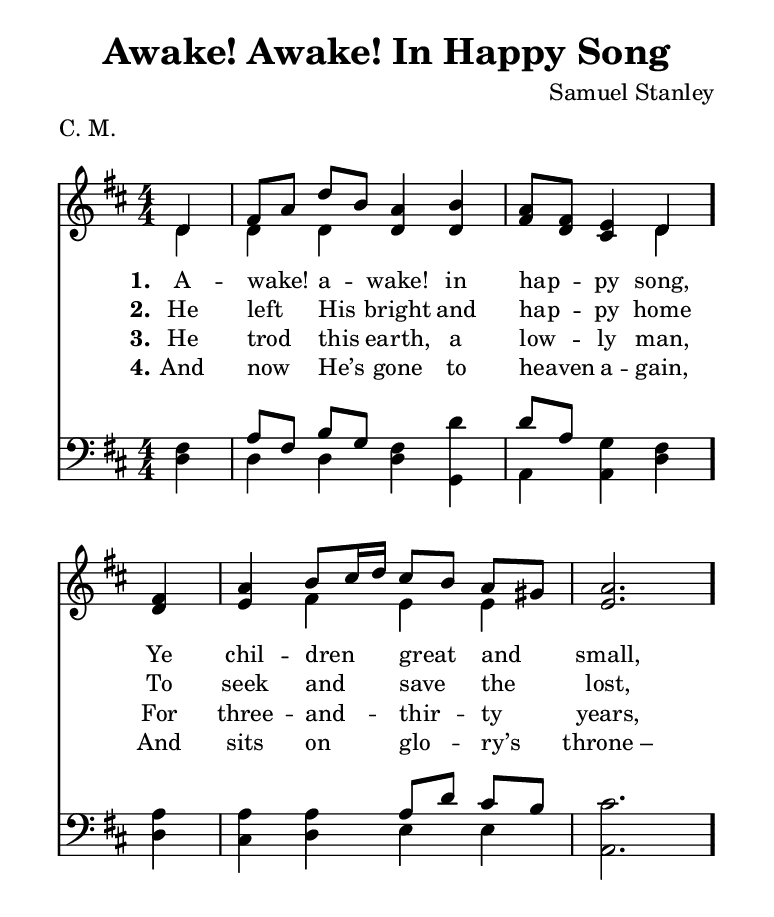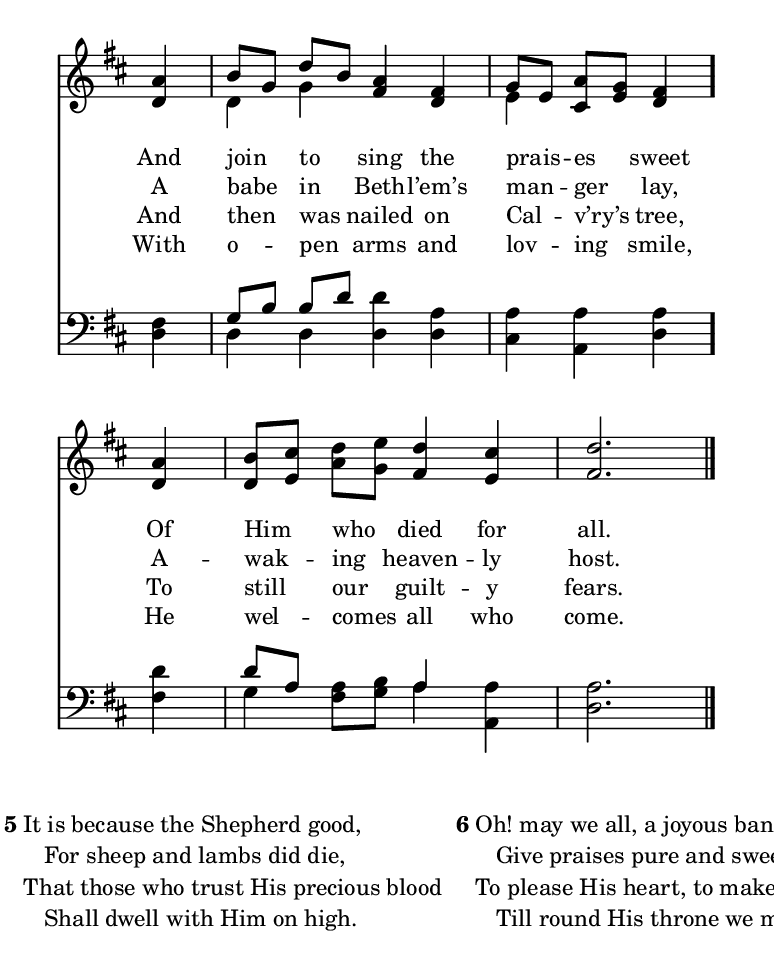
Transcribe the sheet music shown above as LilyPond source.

\include "common/global.ily"
\paper {
  \include "common/paper.ily"
  ragged-bottom = ##t
}

\header{
  %children
  hymnnumber = "296"
  title = "Awake! Awake! In Happy Song"
  tunename = "Warwick"
  meter = "C. M."
  poet = ""
  composer = "Samuel Stanley"
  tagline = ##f
}

global = {
  \include "common/overrides.ily"
  \override Staff.TimeSignature.style = #'numbered
  \time 4/4
  \override Score.MetronomeMark.transparent = ##t % hide all fermata changes too
  \tempo 4=80
  \key d \major
  \partial 4
  \autoBeamOff
}

notesSoprano = {
\global
\relative c' {

  d4 | fis8[ a] d[ b] a4 b | a8[ fis] e4 d
  fis4 | a b8[ cis16 d] cis8[ b] a[ gis] | a2.
  a4 | b8[ g] d'[ b] a4 fis | g8[ e] a[ g] fis4
  a4 | b8[ cis] d[ e] d4 cis | d2.

  \bar "|."

}
}

notesAlto = {
\global
\relative e' {

  d4 | d d d d | fis8[ d] cis4 d
  d4 | e fis e e | e2.
  d4 | d g fis d | e cis8[ e] d4
  d4 | d8[ e] a[ g] fis4 e | fis2.

}
}

notesTenor = {
\global
\relative a {

  fis4 | a8[ fis] b[ g] fis4 d' | d8[ a] g4 fis
  a4 | a a a8[ d] cis[ b] | cis2.
  fis,4 | g8[ b] b[ d] d4 a | a a a
  d4 | d8[ a] a[ b] a4 a | a2.

}
}

notesBass = {
\global
\relative f {

  d4 | d d d g, | a a d
  d4 | cis d e e | a,2.
  d4 | d d d d | cis a d
  fis4 | g fis8[ g] a4 a, | d2.

}
}

wordsA = \lyricmode {
\set stanza = "1."

A -- wake! a -- wake! in hap -- py song, \bar "."
Ye chil -- dren great and small, \bar "."
And join to sing the prais -- es sweet \bar "."
Of Him who died for all. \bar "."

}

wordsB = \lyricmode {
\set stanza = "2."

He left His bright and hap -- py home
To seek and save the lost,
A babe in Beth -- l’em’s man -- ger lay,
A -- wak -- ing heaven -- ly host.

}

wordsC = \lyricmode {
\set stanza = "3."

He trod this earth, a low -- ly man,
For three -- and -- thir -- ty years,
And then was nailed on Cal -- v’ry’s tree,
To still our guilt -- y fears.

}

wordsD = \lyricmode {
\set stanza = "4."

And now He’s gone to heaven a -- gain,
And sits on glo -- ry’s throne_–
With o -- pen arms and lov -- ing smile,
He wel -- comes all who come.

}

wordsE = \markuplist {

\line { It is because the Shepherd good, }
\line { { \hspace #2 } For sheep and lambs did die, }
\line { That those who trust His precious blood }
\line { { \hspace #2 } Shall dwell with Him on high. }

}

wordsF = \markuplist {

\line { Oh! may we all, a joyous band, }
\line { { \hspace #2 } Give praises pure and sweet, }
\line { To please His heart, to make Him glad, }
\line { { \hspace #2 } Till round His throne we meet. }

}

\score {
  \context ChoirStaff <<
    \context Staff = upper <<
      \set Staff.autoBeaming = ##f
      \set ChoirStaff.systemStartDelimiter = #'SystemStartBar
      \set ChoirStaff.printPartCombineTexts = ##f
      \partcombine #'(2 . 11) \notesSoprano \notesAlto
      \context NullVoice = sopranos { \voiceOne << \notesSoprano >> }
      \context Lyrics = one   \lyricsto sopranos \wordsA
      \context Lyrics = two   \lyricsto sopranos \wordsB
      \context Lyrics = three \lyricsto sopranos \wordsC
      \context Lyrics = four  \lyricsto sopranos \wordsD
    >>
    \context Staff = men <<
      \set Staff.autoBeaming = ##f
      \clef bass
      \set ChoirStaff.printPartCombineTexts = ##f
      \partcombine #'(2 . 11) \notesTenor \notesBass
    >>
  >>
  \layout {
    \include "common/layout.ily"
  }
  \midi{
    \include "common/midi.ily"
  }
}

\noPageBreak

\markup { \fill-line {
  \hspace #0.1
  \line{ \bold 5 \column { \wordsE } }
  \hspace #0.1
  \line{ \bold 6 \column { \wordsF } }
  \hspace #0.1
} }

\version "2.19.49"  % necessary for upgrading to future LilyPond versions.

% vi:set et ts=2 sw=2 ai nocindent syntax=lilypond:
